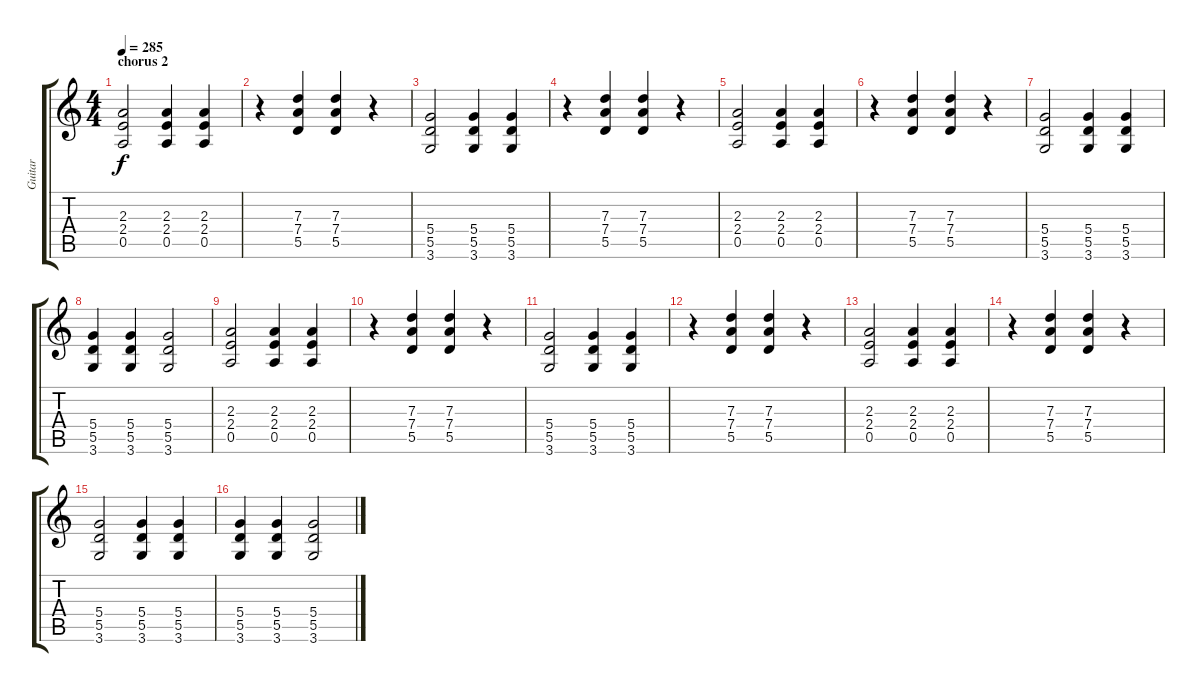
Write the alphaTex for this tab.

\track ("Guitar" "Guitar") {instrument distortionguitar}
\staff {score tabs}
\tuning (E4 B3 G3 D3 A2 E2) {hide}
\ts (4 4)
\section ("" "chorus 2")
\tempo 285
\clef g2
\ks c
(2.3 2.4 0.5).2{dy f} (2.3 2.4 0.5).4 (2.3 2.4 0.5).4 |
r.4 (7.3 7.4 5.5).4 (7.3 7.4 5.5).4 r.4 |
(5.4 5.5 3.6).2 (5.4 5.5 3.6).4 (5.4 5.5 3.6).4 |
r.4 (7.3 7.4 5.5).4 (7.3 7.4 5.5).4 r.4 |
(2.3 2.4 0.5).2 (2.3 2.4 0.5).4 (2.3 2.4 0.5).4 |
r.4 (7.3 7.4 5.5).4 (7.3 7.4 5.5).4 r.4 |
(5.4 5.5 3.6).2 (5.4 5.5 3.6).4 (5.4 5.5 3.6).4 |
(5.4 5.5 3.6).4 (5.4 5.5 3.6).4 (5.4 5.5 3.6).2 |
(2.3 2.4 0.5).2 (2.3 2.4 0.5).4 (2.3 2.4 0.5).4 |
r.4 (7.3 7.4 5.5).4 (7.3 7.4 5.5).4 r.4 |
(5.4 5.5 3.6).2 (5.4 5.5 3.6).4 (5.4 5.5 3.6).4 |
r.4 (7.3 7.4 5.5).4 (7.3 7.4 5.5).4 r.4 |
(2.3 2.4 0.5).2 (2.3 2.4 0.5).4 (2.3 2.4 0.5).4 |
r.4 (7.3 7.4 5.5).4 (7.3 7.4 5.5).4 r.4 |
(5.4 5.5 3.6).2 (5.4 5.5 3.6).4 (5.4 5.5 3.6).4 |
(5.4 5.5 3.6).4 (5.4 5.5 3.6).4 (5.4 5.5 3.6).2
